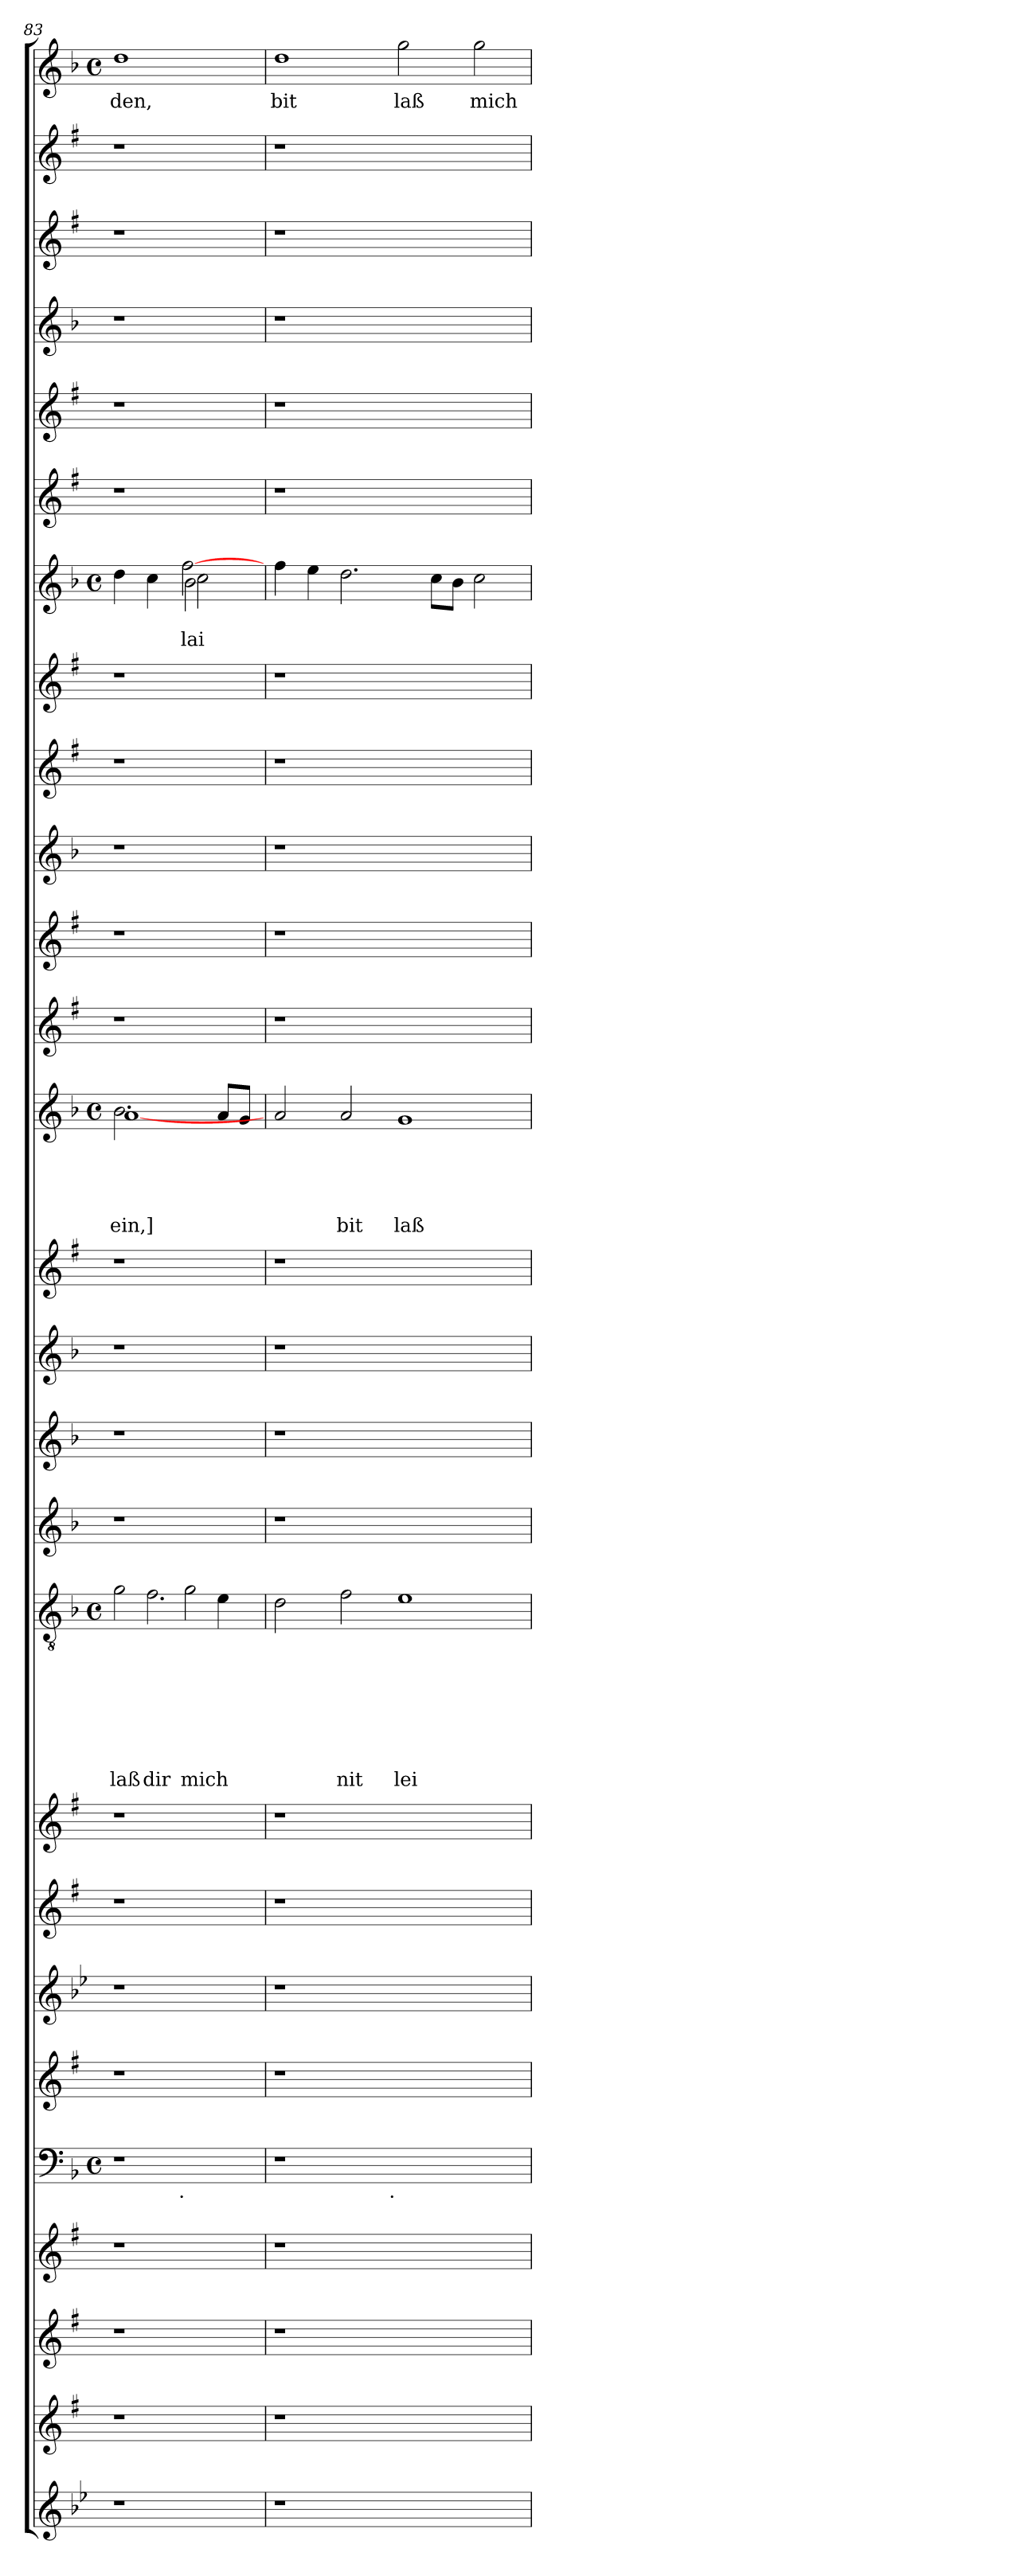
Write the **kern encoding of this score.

**kern	**kern	**kern	**kern	**kern	**kern	**kern	**kern	**kern	**kern	**text	**text	**text	**text	**text	**text	**text	**text	**kern	**kern	**kern	**kern	**kern	**text	**text	**text	**text	**text	**kern	**kern	**kern	**kern	**kern	**kern	**text	**text	**kern	**kern	**kern	**kern	**kern	**kern	**text
*part27	*part26	*part25	*part24	*part23	*part22	*part21	*part20	*part19	*part18	*part18	*part18	*part18	*part18	*part18	*part18	*part18	*part18	*part17	*part16	*part15	*part14	*part13	*part13	*part13	*part13	*part13	*part13	*part12	*part11	*part10	*part9	*part8	*part7	*part7	*part7	*part6	*part5	*part4	*part3	*part2	*part1	*part1
*staff27	*staff26	*staff25	*staff24	*staff23	*staff22	*staff21	*staff20	*staff19	*staff18	*staff18	*staff18	*staff18	*staff18	*staff18	*staff18	*staff18	*staff18	*staff17	*staff16	*staff15	*staff14	*staff13	*staff13	*staff13	*staff13	*staff13	*staff13	*staff12	*staff11	*staff10	*staff9	*staff8	*staff7	*staff7	*staff7	*staff6	*staff5	*staff4	*staff3	*staff2	*staff1	*staff1
*clefG2	*clefG2	*clefG2	*clefG2	*clefF4	*clefG2	*clefG2	*clefG2	*clefG2	*clefGv2	*	*	*	*	*	*	*	*	*clefG2	*clefG2	*clefG2	*clefG2	*clefG2	*	*	*	*	*	*clefG2	*clefG2	*clefG2	*clefG2	*clefG2	*clefG2	*	*	*clefG2	*clefG2	*clefG2	*clefG2	*clefG2	*clefG2	*
*	*ITrd1c2	*ITrd1c2	*ITrd1c2	*	*ITrd1c2	*	*ITrd1c2	*ITrd1c2	*	*	*	*	*	*	*	*	*	*ITrd-3c-5	*ITrd-3c-5	*ITrd-3c-5	*ITrd1c2	*	*	*	*	*	*	*ITrd1c2	*ITrd1c2	*ITrd-3c-5	*ITrd1c2	*ITrd1c2	*	*	*	*ITrd1c2	*ITrd1c2	*ITrd1c2	*ITrd1c2	*ITrd1c2	*ITrd-3c-5	*
*k[b-e-]	*k[b-]	*k[b-]	*k[b-]	*k[b-]	*k[b-]	*k[b-e-]	*k[b-]	*k[b-]	*k[b-]	*	*	*	*	*	*	*	*	*k[b-e-]	*k[b-e-]	*k[b-e-]	*k[b-]	*k[b-]	*	*	*	*	*	*k[b-]	*k[b-]	*k[b-e-]	*k[b-]	*k[b-]	*k[b-]	*	*	*k[b-]	*k[b-]	*k[b-e-a-]	*k[b-]	*k[b-]	*k[b-e-]	*
*B-:	*F:	*F:	*F:	*F:	*F:	*B-:	*F:	*F:	*F:	*	*	*	*	*	*	*	*	*B-:	*B-:	*B-:	*F:	*F:	*	*	*	*	*	*F:	*F:	*B-:	*F:	*F:	*F:	*	*	*F:	*F:	*E-:	*F:	*F:	*B-:	*
*	*	*	*	*M4/4	*	*	*	*	*M4/4	*	*	*	*	*	*	*	*	*	*	*	*	*M4/4	*	*	*	*	*	*	*	*	*	*	*M4/4	*	*	*	*	*	*	*	*M4/4	*
*	*	*	*	*met(c)	*	*	*	*	*met(c)	*	*	*	*	*	*	*	*	*	*	*	*	*met(c)	*	*	*	*	*	*	*	*	*	*	*met(c)	*	*	*	*	*	*	*	*met(c)	*
=83	=83	=83	=83	=83	=83	=83	=83	=83	=83	=83	=83	=83	=83	=83	=83	=83	=83	=83	=83	=83	=83	=83	=83	=83	=83	=83	=83	=83	=83	=83	=83	=83	=83	=83	=83	=83	=83	=83	=83	=83	=83	=83
!	!	!	!	!	!	!	!	!	!	!	!	!	!	!	!	!	!LO:LY:b	!	!	!	!	!	!	!	!	!	!LO:LY:b	!	!	!	!	!	!	!	!	!	!	!	!	!	!	!LO:LY:b
*	*	*	*	*^	*	*	*	*	*^	*	*	*	*	*	*	*	*	*	*	*	*	*^	*	*	*	*	*	*	*	*	*	*	*^	*	*	*	*	*	*	*	*	*
*	*	*	*	*	*	*	*	*	*	*	*^	*	*	*	*	*	*	*	*	*	*	*	*	*	*	*	*	*	*	*	*	*	*	*	*	*	*^	*	*	*	*	*	*	*	*	*
1r	1r	1r	1r	1r	4ryy	1r	1r	1r	1r	2g\	4ryy	2.ryy	.	.	.	.	.	.	.	laß	1r	1r	1r	1r	2.b-\	[<1a	.	.	.	.	ein,]	1r	1r	1r	1r	1r	4dd\	2ryy	2ryy	.	.	1r	1r	1r	1r	1r	1gg	den,
!	!	!	!	!	!	!	!	!	!	!	!	!	!	!	!	!	!	!	!	!LO:LY:b	!	!	!	!	!	!	!	!	!	!	!	!	!	!	!	!	!	!	!	!	!	!	!	!	!	!	!	!
.	.	.	.	.	8...ryy	.	.	.	.	.	2.f\	.	.	.	.	.	.	.	.	dir	.	.	.	.	.	.	.	.	.	.	.	.	.	.	.	.	4cc\	.	.	.	.	.	.	.	.	.	.	.
!	!	!	!	!	!LO:TX:b:t=.	!	!	!	!	!	!	!	!	!	!	!	!	!	!	!	!	!	!	!	!	!	!	!	!	!	!	!	!	!	!	!	!	!	!	!	!	!	!	!	!	!	!	!
.	.	.	.	.	2ryy	.	.	.	.	.	.	.	.	.	.	.	.	.	.	.	.	.	.	.	.	.	.	.	.	.	.	.	.	.	.	.	.	.	.	.	.	.	.	.	.	.	.	.
!	!	!	!	!	!	!	!	!	!	!	!	!	!	!	!	!	!	!	!	!LO:LY:b	!	!	!	!	!	!	!	!	!	!	!	!	!	!	!	!	!	!	!	!	!LO:LY:b	!	!	!	!	!	!	!
!	!	!	!	!	!	!	!	!	!	!	!	!	!	!	!	!	!	!	!	!	!	!	!	!	!	!	!	!	!	!	!	!	!	!	!	!	!	!	!	!	!LO:LY:b	!	!	!	!	!	!	!
.	.	.	.	.	.	.	.	.	.	2g\	.	.	.	.	.	.	.	.	.	mich	.	.	.	.	.	.	.	.	.	.	.	.	.	.	.	.	2b-\	2cc\	[>2ff\	.	lai	.	.	.	.	.	.	.
.	.	.	.	.	.	.	.	.	.	.	.	4e\	.	.	.	.	.	.	.	.	.	.	.	.	8a/L	.	.	.	.	.	.	.	.	.	.	.	.	.	.	.	.	.	.	.	.	.	.	.
.	.	.	.	.	.	.	.	.	.	.	.	.	.	.	.	.	.	.	.	.	.	.	.	.	8g/J	.	.	.	.	.	.	.	.	.	.	.	.	.	.	.	.	.	.	.	.	.	.	.
.	.	.	.	.	64ryy	.	.	.	.	.	.	.	.	.	.	.	.	.	.	.	.	.	.	.	.	.	.	.	.	.	.	.	.	.	.	.	.	.	.	.	.	.	.	.	.	.	.	.
=84	=84	=84	=84	=84	=84	=84	=84	=84	=84	=84	=84	=84	=84	=84	=84	=84	=84	=84	=84	=84	=84	=84	=84	=84	=84	=84	=84	=84	=84	=84	=84	=84	=84	=84	=84	=84	=84	=84	=84	=84	=84	=84	=84	=84	=84	=84	=84	=84
!	!	!	!	!	!	!	!	!	!	!	!	!	!	!	!	!	!	!	!	!	!	!	!	!	!	!	!	!	!	!	!	!	!	!	!	!	!	!	!	!	!	!	!	!	!	!	!	!LO:LY:b
*	*	*	*	*	*	*	*	*	*	*v	*v	*v	*	*	*	*	*	*	*	*	*	*	*	*	*v	*v	*	*	*	*	*	*	*	*	*	*	*v	*v	*v	*	*	*	*	*	*	*	*	*
1r	1r	1r	1r	1r	2ryy	1r	1r	1r	1r	2d\	.	.	.	.	.	.	.	.	1r	1r	1r	1r	2a/	.	.	.	.	.	1r	1r	1r	1r	1r	4ff\	.	.	1r	1r	1r	1r	1r	1gg	bit
.	.	.	.	.	.	.	.	.	.	.	.	.	.	.	.	.	.	.	.	.	.	.	.	.	.	.	.	.	.	.	.	.	.	4ee\	.	.	.	.	.	.	.	.	.
!	!	!	!	!	!	!	!	!	!	!	!	!	!	!	!	!	!	!LO:LY:b	!	!	!	!	!	!	!	!	!	!LO:LY:b	!	!	!	!	!	!	!	!	!	!	!	!	!	!	!
.	.	.	.	.	4...ryy	.	.	.	.	2f\	.	.	.	.	.	.	.	nit	.	.	.	.	2a/	.	.	.	.	bit	.	.	.	.	.	2.dd\	.	.	.	.	.	.	.	.	.
!	!	!	!	!	!LO:TX:b:t=.	!	!	!	!	!	!	!	!	!	!	!	!	!	!	!	!	!	!	!	!	!	!	!	!	!	!	!	!	!	!	!	!	!	!	!	!	!	!
.	.	.	.	.	1ryy	.	.	.	.	.	.	.	.	.	.	.	.	.	.	.	.	.	.	.	.	.	.	.	.	.	.	.	.	.	.	.	.	.	.	.	.	.	.
!	!	!	!	!	!	!	!	!	!	!	!	!	!	!	!	!	!	!LO:LY:b	!	!	!	!	!	!	!	!	!	!LO:LY:b	!	!	!	!	!	!	!	!	!	!	!	!	!	!	!LO:LY:b
1ryy	1ryy	1ryy	1ryy	1ryy	.	1ryy	1ryy	1ryy	1ryy	1e	.	.	.	.	.	.	.	lei-	1ryy	1ryy	1ryy	1ryy	1g	.	.	.	.	laß	1ryy	1ryy	1ryy	1ryy	1ryy	.	.	.	1ryy	1ryy	1ryy	1ryy	1ryy	2ccc\	laß
.	.	.	.	.	.	.	.	.	.	.	.	.	.	.	.	.	.	.	.	.	.	.	.	.	.	.	.	.	.	.	.	.	.	8cc\L	.	.	.	.	.	.	.	.	.
.	.	.	.	.	.	.	.	.	.	.	.	.	.	.	.	.	.	.	.	.	.	.	.	.	.	.	.	.	.	.	.	.	.	8b-\J	.	.	.	.	.	.	.	.	.
!	!	!	!	!	!	!	!	!	!	!	!	!	!	!	!	!	!	!	!	!	!	!	!	!	!	!	!	!	!	!	!	!	!	!	!	!	!	!	!	!	!	!	!LO:LY:b
.	.	.	.	.	.	.	.	.	.	.	.	.	.	.	.	.	.	.	.	.	.	.	.	.	.	.	.	.	.	.	.	.	.	2cc\	.	.	.	.	.	.	.	2ccc\	mich
.	.	.	.	.	32ryy	.	.	.	.	.	.	.	.	.	.	.	.	.	.	.	.	.	.	.	.	.	.	.	.	.	.	.	.	.	.	.	.	.	.	.	.	.	.
*	*	*	*	*v	*v	*	*	*	*	*	*	*	*	*	*	*	*	*	*	*	*	*	*	*	*	*	*	*	*	*	*	*	*	*	*	*	*	*	*	*	*	*	*
=	=	=	=	=	=	=	=	=	=	=	=	=	=	=	=	=	=	=	=	=	=	=	=	=	=	=	=	=	=	=	=	=	=	=	=	=	=	=	=	=	=	=
*-	*-	*-	*-	*-	*-	*-	*-	*-	*-	*-	*-	*-	*-	*-	*-	*-	*-	*-	*-	*-	*-	*-	*-	*-	*-	*-	*-	*-	*-	*-	*-	*-	*-	*-	*-	*-	*-	*-	*-	*-	*-	*-
